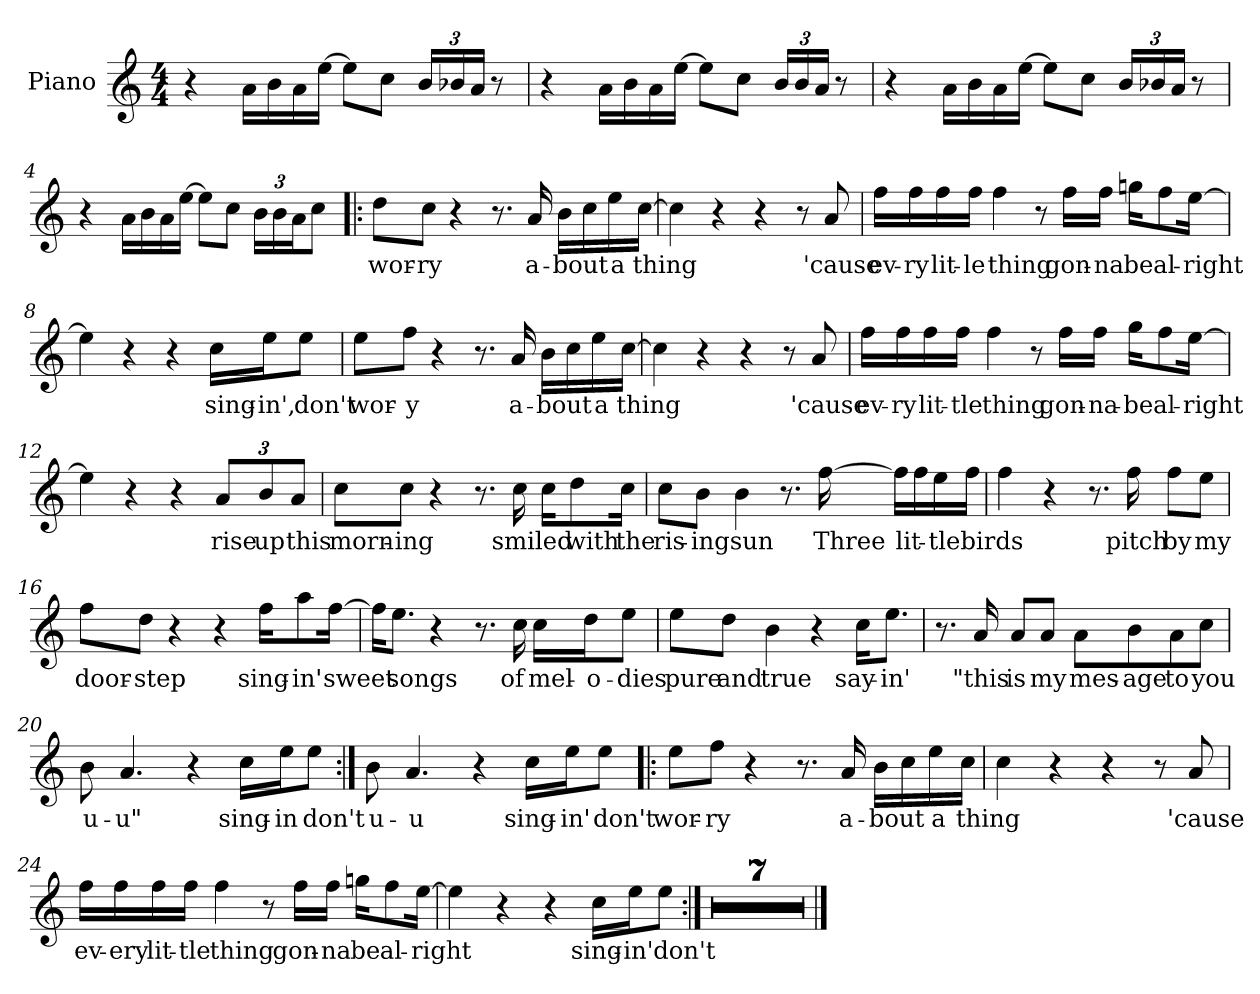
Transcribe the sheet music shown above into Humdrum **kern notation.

**kern	**text
*part1	*part1
*staff1	*staff1
*I"Piano	*
*I'Pno.	*
*clefG2	*
*k[]	*
*M4/4	*
=1	=1
4r	.
16a\LL	.
16b\	.
16a\	.
[16ee\JJ	.
8ee\L]	.
8cc\J	.
*Xbrackettup	*
24b/LL	.
24b-X/	.
24a/JJ	.
8r	.
=2	=2
4r	.
16a\LL	.
16b\	.
16a\	.
[16ee\JJ	.
8ee\L]	.
8cc\J	.
24b/LL	.
24b/	.
24a/JJ	.
8r	.
=3	=3
4r	.
16a\LL	.
16b\	.
16a\	.
[16ee\JJ	.
8ee\L]	.
8cc\J	.
24b/LL	.
24b-X/	.
24a/JJ	.
8r	.
=4	=4
4r	.
16a\LL	.
16b\	.
16a\	.
[16ee\JJ	.
8ee\L]	.
8cc\J	.
24b\LL	.
24b\	.
24a\J	.
8cc\J	.
!!LO:LB:g=z
=5!|:	=5!|:
!	!LO:LY:b
8dd\L	wor-
!	!LO:LY:b
8cc\J	-ry
4r	.
8.r	.
!	!LO:LY:b
16a/	a-
!	!LO:LY:b
16b\LL	-bout
16cc\	.
!	!LO:LY:b
16ee\	a
!	!LO:LY:b
[16cc\JJ	thing
=6	=6
4cc\]	.
4r	.
4r	.
8r	.
!	!LO:LY:b
8a/	'cause
=7	=7
!	!LO:LY:b
16ff\LL	ev-
!	!LO:LY:b
16ff\	-ry
!	!LO:LY:b
16ff\	lit-
!	!LO:LY:b
16ff\JJ	-le
!	!LO:LY:b
4ff\	thing
8r	.
!	!LO:LY:b
16ff\LL	gon-
!	!LO:LY:b
16ff\JJ	-na
!	!LO:LY:b
16ggn\KL	be
!	!LO:LY:b
8ff\	al-
!	!LO:LY:b
[16ee\Jk	-right
!!LO:LB:g=z
=8	=8
4ee\]	.
4r	.
4r	.
!	!LO:LY:b
16cc\LL	sing-
!	!LO:LY:b
16ee\J	-in',
!	!LO:LY:b
8ee\J	don't
!!LO:LB:g=z
=9	=9
!	!LO:LY:b
8ee\L	wor-
!	!LO:LY:b
8ff\J	-y
4r	.
8.r	.
!	!LO:LY:b
16a/	a-
!	!LO:LY:b
16b\LL	-bout
16cc\	.
!	!LO:LY:b
16ee\	a
!	!LO:LY:b
[16cc\JJ	thing
=10	=10
4cc\]	.
4r	.
4r	.
8r	.
!	!LO:LY:b
8a/	'cause
=11	=11
!	!LO:LY:b
16ff\LL	ev-
!	!LO:LY:b
16ff\	-ry
!	!LO:LY:b
16ff\	lit-
!	!LO:LY:b
16ff\JJ	-tle
!	!LO:LY:b
4ff\	thing
8r	.
!	!LO:LY:b
16ff\LL	gon-
!	!LO:LY:b
16ff\JJ	-na-
!	!LO:LY:b
16gg\KL	-be
!	!LO:LY:b
8ff\	al-
!	!LO:LY:b
[16ee\Jk	-right
=12	=12
4ee\]	.
4r	.
4r	.
!	!LO:LY:b
12a/L	rise
!	!LO:LY:b
12b/	up
!	!LO:LY:b
12a/J	this
!!LO:LB:g=z
=13	=13
!	!LO:LY:b
8cc\L	morn-
!	!LO:LY:b
8cc\J	-ing
4r	.
8.r	.
!	!LO:LY:b
16cc\	smiled
16cc\KL	.
!	!LO:LY:b
8dd\	with
!	!LO:LY:b
16cc\Jk	the
=14	=14
!	!LO:LY:b
8cc\L	ris-
!	!LO:LY:b
8b\J	-ing
!	!LO:LY:b
4b\	sun
8.r	.
!	!LO:LY:b
[16ff\	Three
16ff\LL]	.
!	!LO:LY:b
16ff\	lit-
!	!LO:LY:b
16ee\	-tle
!	!LO:LY:b
16ff\JJ	birds
=15	=15
4ff\	.
4r	.
8.r	.
!	!LO:LY:b
16ff\	pitch
!	!LO:LY:b
8ff\L	by
!	!LO:LY:b
8ee\J	my
!!LO:LB:g=z
=16	=16
!	!LO:LY:b
8ff\L	door-
!	!LO:LY:b
8dd\J	-step
4r	.
4r	.
!	!LO:LY:b
16ff\KL	sing-
!	!LO:LY:b
8aa\	-in'
!	!LO:LY:b
[16ff\Jk	sweet
!!LO:LB:g=z
=17	=17
16ff\KL]	.
!	!LO:LY:b
8.ee\J	songs
4r	.
8.r	.
!	!LO:LY:b
16cc\	of
!	!LO:LY:b
16cc\LL	mel-
!	!LO:LY:b
16dd\J	-o-
!	!LO:LY:b
8ee\J	-dies
=18	=18
!	!LO:LY:b
8ee\L	pure
!	!LO:LY:b
8dd\J	and
!	!LO:LY:b
4b\	true
4r	.
!	!LO:LY:b
16cc\KL	say-
!	!LO:LY:b
8.ee\J	-in'
=19	=19
8.r	.
!	!LO:LY:b
16a/	"this
!	!LO:LY:b
8a/L	is
!	!LO:LY:b
8a/J	my
!	!LO:LY:b
8a\L	mes-
!	!LO:LY:b
8b\	-age
!	!LO:LY:b
8a\	to
!	!LO:LY:b
8cc\J	you
!!LO:LB:g=z
=20	=20
!	!LO:LY:b
8b\	u-
!	!LO:LY:b
4.a/	-u"
4r	.
!	!LO:LY:b
16cc\LL	sing-
!	!LO:LY:b
16ee\J	-in
!	!LO:LY:b
8ee\J	don't
!!LO:LB:g=z
=21:|!	=21:|!
!	!LO:LY:b
8b\	u-
!	!LO:LY:b
4.a/	-u
4r	.
!	!LO:LY:b
16cc\LL	sing-
!	!LO:LY:b
16ee\J	-in'
!	!LO:LY:b
8ee\J	don't
=22!|:	=22!|:
!	!LO:LY:b
8ee\L	wor-
!	!LO:LY:b
8ff\J	-ry
4r	.
8.r	.
!	!LO:LY:b
16a/	a-
!	!LO:LY:b
16b\LL	-bout
16cc\	.
!	!LO:LY:b
16ee\	a
!	!LO:LY:b
16cc\JJ	thing
=23	=23
4cc\	.
4r	.
4r	.
8r	.
!	!LO:LY:b
8a/	'cause
!!LO:PB:g=z
=24	=24
!	!LO:LY:b
16ff\LL	ev-
!	!LO:LY:b
16ff\	-ery
!	!LO:LY:b
16ff\	lit-
!	!LO:LY:b
16ff\JJ	-tle
!	!LO:LY:b
4ff\	thing
8r	.
!	!LO:LY:b
16ff\LL	gon-
!	!LO:LY:b
16ff\JJ	-na
!	!LO:LY:b
16ggn\KL	be
!	!LO:LY:b
8ff\	al-
!	!LO:LY:b
[16ee\Jk	-right
!!LO:LB:g=z
=25	=25
4ee\]	.
4r	.
4r	.
!	!LO:LY:b
16cc\LL	sing-
!	!LO:LY:b
16ee\J	-in'
!	!LO:LY:b
8ee\J	don't
=26:|!	=26:|!
1r	.
=27	=27
1r	.
=28	=28
1r	.
!!LO:LB:g=z
=29	=29
1r	.
=30	=30
1r	.
=31	=31
1r	.
=32	=32
1r	.
==	==
*-	*-
